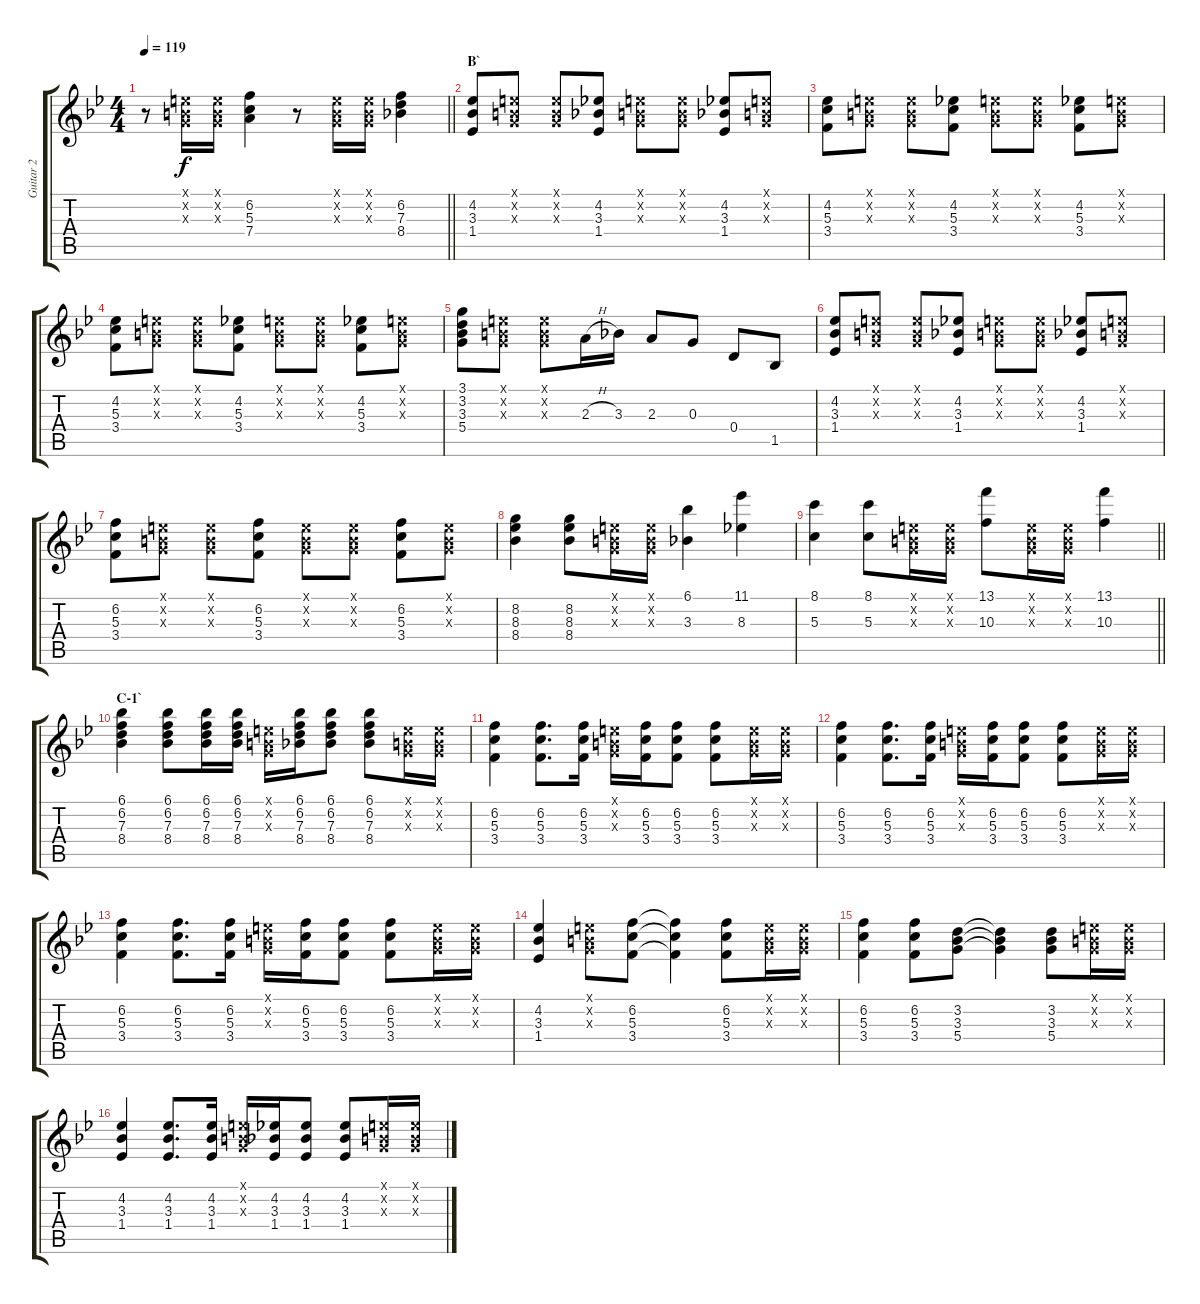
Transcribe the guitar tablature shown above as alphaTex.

\track ("Guitar 2" "Guitar 2") {instrument overdrivenguitar}
\staff {score tabs}
\tuning (E4 B3 G3 D3 A2 E2) {hide}
\ts (4 4)
\tempo 119
\clef g2
\barLineRight lightlight
\ks bb
r.8{dy f} (0.1{x} 0.2{x} 0.3{x}).16 (0.1{x} 0.2{x} 0.3{x}).16 (6.2 5.3 7.4).4 r.8 (0.1{x} 0.2{x} 0.3{x}).16 (0.1{x} 0.2{x} 0.3{x}).16 (6.2 7.3 8.4).4 |
\section ("" "B`")
(4.2 3.3 1.4).8 (0.1{x} 0.2{x} 0.3{x}).8 (0.1{x} 0.2{x} 0.3{x}).8 (4.2 3.3 1.4).8 (0.1{x} 0.2{x} 0.3{x}).8 (0.1{x} 0.2{x} 0.3{x}).8 (4.2 3.3 1.4).8 (0.1{x} 0.2{x} 0.3{x}).8 |
(4.2 5.3 3.4).8 (0.1{x} 0.2{x} 0.3{x}).8 (0.1{x} 0.2{x} 0.3{x}).8 (4.2 5.3 3.4).8 (0.1{x} 0.2{x} 0.3{x}).8 (0.1{x} 0.2{x} 0.3{x}).8 (4.2 5.3 3.4).8 (0.1{x} 0.2{x} 0.3{x}).8 |
(4.2 5.3 3.4).8 (0.1{x} 0.2{x} 0.3{x}).8 (0.1{x} 0.2{x} 0.3{x}).8 (4.2 5.3 3.4).8 (0.1{x} 0.2{x} 0.3{x}).8 (0.1{x} 0.2{x} 0.3{x}).8 (4.2 5.3 3.4).8 (0.1{x} 0.2{x} 0.3{x}).8 |
(3.1 3.2 3.3 5.4).8 (0.1{x} 0.2{x} 0.3{x}).8 (0.1{x} 0.2{x} 0.3{x}).8 2.3{h}.16 3.3.16 2.3.8 0.3.8 0.4.8 1.5.8 |
(4.2 3.3 1.4).8 (0.1{x} 0.2{x} 0.3{x}).8 (0.1{x} 0.2{x} 0.3{x}).8 (4.2 3.3 1.4).8 (0.1{x} 0.2{x} 0.3{x}).8 (0.1{x} 0.2{x} 0.3{x}).8 (4.2 3.3 1.4).8 (0.1{x} 0.2{x} 0.3{x}).8 |
(6.2 5.3 3.4).8 (0.1{x} 0.2{x} 0.3{x}).8 (0.1{x} 0.2{x} 0.3{x}).8 (6.2 5.3 3.4).8 (0.1{x} 0.2{x} 0.3{x}).8 (0.1{x} 0.2{x} 0.3{x}).8 (6.2 5.3 3.4).8 (0.1{x} 0.2{x} 0.3{x}).8 |
(8.2 8.3 8.4).4 (8.2 8.3 8.4).8 (0.1{x} 0.2{x} 0.3{x}).16 (0.1{x} 0.2{x} 0.3{x}).16 (6.1 3.3).4 (11.1 8.3).4 |
\barLineRight lightlight
(8.1 5.3).4 (8.1 5.3).8 (0.1{x} 0.2{x} 0.3{x}).16 (0.1{x} 0.2{x} 0.3{x}).16 (13.1 10.3).8 (0.1{x} 0.2{x} 0.3{x}).16 (0.1{x} 0.2{x} 0.3{x}).16 (13.1 10.3).4 |
\section ("" "C-1`")
(6.1 6.2 7.3 8.4).4 (6.1 6.2 7.3 8.4).8 (6.1 6.2 7.3 8.4).16 (6.1 6.2 7.3 8.4).16 (0.1{x} 0.2{x} 0.3{x}).16 (6.1 6.2 7.3 8.4).16 (6.1 6.2 7.3 8.4).8 (6.1 6.2 7.3 8.4).8 (0.1{x} 0.2{x} 0.3{x}).16 (0.1{x} 0.2{x} 0.3{x}).16 |
(6.2 5.3 3.4).4 (6.2 5.3 3.4).8{d} (6.2 5.3 3.4).16 (0.1{x} 0.2{x} 0.3{x}).16 (6.2 5.3 3.4).16 (6.2 5.3 3.4).8 (6.2 5.3 3.4).8 (0.1{x} 0.2{x} 0.3{x}).16 (0.1{x} 0.2{x} 0.3{x}).16 |
(6.2 5.3 3.4).4 (6.2 5.3 3.4).8{d} (6.2 5.3 3.4).16 (0.1{x} 0.2{x} 0.3{x}).16 (6.2 5.3 3.4).16 (6.2 5.3 3.4).8 (6.2 5.3 3.4).8 (0.1{x} 0.2{x} 0.3{x}).16 (0.1{x} 0.2{x} 0.3{x}).16 |
(6.2 5.3 3.4).4 (6.2 5.3 3.4).8{d} (6.2 5.3 3.4).16 (0.1{x} 0.2{x} 0.3{x}).16 (6.2 5.3 3.4).16 (6.2 5.3 3.4).8 (6.2 5.3 3.4).8 (0.1{x} 0.2{x} 0.3{x}).16 (0.1{x} 0.2{x} 0.3{x}).16 |
(4.2 3.3 1.4).4 (0.1{x} 0.2{x} 0.3{x}).8 (6.2 5.3 3.4).8 (6.2{t} 5.3{t} 3.4{t}).4 (6.2 5.3 3.4).8 (0.1{x} 0.2{x} 0.3{x}).16 (0.1{x} 0.2{x} 0.3{x}).16 |
(6.2 5.3 3.4).4 (6.2 5.3 3.4).8 (3.2 3.3 5.4).8 (3.2{t} 3.3{t} 5.4{t}).4 (3.2 3.3 5.4).8 (0.1{x} 0.2{x} 0.3{x}).16 (0.1{x} 0.2{x} 0.3{x}).16 |
(4.2 3.3 1.4).4 (4.2 3.3 1.4).8{d} (4.2 3.3 1.4).16 (0.1{x} 0.2{x} 0.3{x}).16 (4.2 3.3 1.4).16 (4.2 3.3 1.4).8 (4.2 3.3 1.4).8 (0.1{x} 0.2{x} 0.3{x}).16 (0.1{x} 0.2{x} 0.3{x}).16
